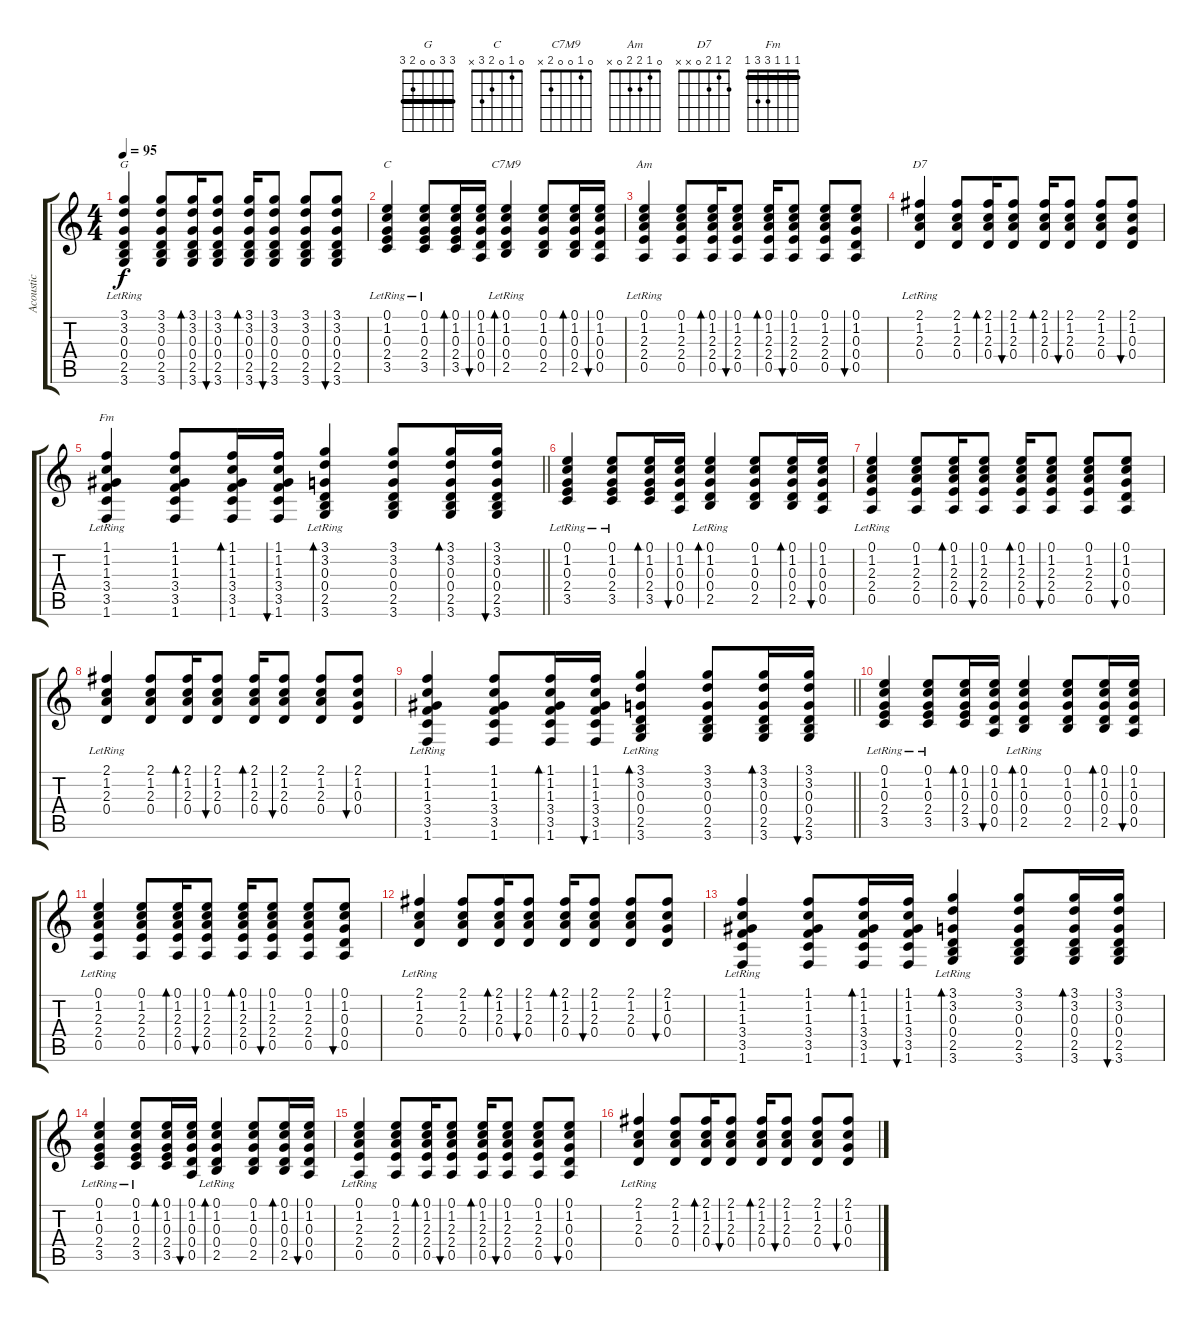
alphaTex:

\track ("Acoustic" "Acoustic") {instrument acousticguitarsteel}
\staff {score tabs}
\tuning (E4 B3 G3 D3 A2 E2) {hide}
\chord ("G" 3 3 0 0 2 3) {barre 3}
\chord ("C" 0 1 0 2 3 x)
\chord ("C7M9" 0 1 0 0 2 x)
\chord ("Am" 0 1 2 2 0 x)
\chord ("D7" 2 1 2 0 x x)
\chord ("Fm" 1 1 1 3 3 1) {barre 1}
\ts (4 4)
\tempo 95
\clef g2
\ks c
(3.1{lr} 3.2 0.3{lr} 0.4{lr} 2.5 3.6).4{ch "G" dy f} (3.1 3.2 0.3 0.4 2.5 3.6).8 (3.1 3.2 0.3 0.4 2.5 3.6).16{bd 30} (3.1 3.2 0.3 0.4 2.5 3.6).8{bu 30} (3.1 3.2 0.3 0.4 2.5 3.6).16{bd 60} (3.1 3.2 0.3 0.4 2.5 3.6).8{bu 60} (3.1 3.2 0.3 0.4 2.5 3.6).8 (3.1 3.2 0.3 0.4 2.5 3.6).8{bu 60} |
(0.1{lr} 1.2 0.3{lr} 2.4 3.5).4{ch "C"} (0.1{lr} 1.2 0.3 2.4 3.5).8 (0.1 1.2 0.3 2.4 3.5).16{bd 30} (0.1 1.2 0.3 0.4 0.5).16{bu 30} (0.1 1.2 0.3{lr} 0.4 2.5).4{bd 30 ch "C7M9"} (0.1 1.2 0.3 0.4 2.5).8 (0.1 1.2 0.3 0.4 2.5).16{bd 30} (0.1 1.2 0.3 0.4 0.5).16{bu 30} |
(0.1 1.2 2.3 2.4 0.5{lr}).4{ch "Am"} (0.1 1.2 2.3 2.4 0.5).8 (0.1 1.2 2.3 2.4 0.5).16{bd 30} (0.1 1.2 2.3 2.4 0.5).8{bu 30} (0.1 1.2 2.3 2.4 0.5).16{bd 60} (0.1 1.2 2.3 2.4 0.5).8{bu 60} (0.1 1.2 2.3 2.4 0.5).8 (0.1 1.2 0.3 0.4 0.5).8{bu 60} |
(2.1{lr} 1.2 2.3 0.4).4{ch "D7"} (2.1 1.2 2.3 0.4).8 (2.1 1.2 2.3 0.4).16{bd 30} (2.1 1.2 2.3 0.4).8{bu 30} (2.1 1.2 2.3 0.4).16{bd 60} (2.1 1.2 2.3 0.4).8{bu 60} (2.1 1.2 2.3 0.4).8 (2.1 1.2 0.3 0.4).8{bu 60} |
\barLineRight lightlight
(1.1 1.2 1.3 3.4{lr} 3.5 1.6).4{ch "Fm"} (1.1 1.2 1.3 3.4 3.5 1.6).8 (1.1 1.2 1.3 3.4 3.5 1.6).16{bd 30} (1.1 1.2 1.3 3.4 3.5 1.6).16{bu 30} (3.1 3.2 0.3 0.4 2.5{lr} 3.6).4{bd 30} (3.1 3.2 0.3 0.4 2.5 3.6).8 (3.1 3.2 0.3 0.4 2.5 3.6).16{bd 30} (3.1 3.2 0.3 0.4 2.5 3.6).16{bu 30} |
(0.1{lr} 1.2 0.3{lr} 2.4 3.5).4 (0.1{lr} 1.2 0.3 2.4 3.5).8 (0.1 1.2 0.3 2.4 3.5).16{bd 30} (0.1 1.2 0.3 0.4 0.5).16{bu 30} (0.1 1.2 0.3{lr} 0.4 2.5).4{bd 30} (0.1 1.2 0.3 0.4 2.5).8 (0.1 1.2 0.3 0.4 2.5).16{bd 30} (0.1 1.2 0.3 0.4 0.5).16{bu 30} |
(0.1 1.2 2.3 2.4 0.5{lr}).4 (0.1 1.2 2.3 2.4 0.5).8 (0.1 1.2 2.3 2.4 0.5).16{bd 30} (0.1 1.2 2.3 2.4 0.5).8{bu 30} (0.1 1.2 2.3 2.4 0.5).16{bd 60} (0.1 1.2 2.3 2.4 0.5).8{bu 60} (0.1 1.2 2.3 2.4 0.5).8 (0.1 1.2 0.3 0.4 0.5).8{bu 60} |
(2.1{lr} 1.2 2.3{lr} 0.4{lr}).4 (2.1 1.2 2.3 0.4).8 (2.1 1.2 2.3 0.4).16{bd 30} (2.1 1.2 2.3 0.4).8{bu 30} (2.1 1.2 2.3 0.4).16{bd 60} (2.1 1.2 2.3 0.4).8{bu 60} (2.1 1.2 2.3 0.4).8 (2.1 1.2 0.3 0.4).8{bu 60} |
\barLineRight lightlight
(1.1 1.2 1.3 3.4 3.5{lr} 1.6).4 (1.1 1.2 1.3 3.4 3.5 1.6).8 (1.1 1.2 1.3 3.4 3.5 1.6).16{bd 30} (1.1 1.2 1.3 3.4 3.5 1.6).16{bu 30} (3.1 3.2 0.3 0.4{lr} 2.5 3.6).4{bd 30} (3.1 3.2 0.3 0.4 2.5 3.6).8 (3.1 3.2 0.3 0.4 2.5 3.6).16{bd 30} (3.1 3.2 0.3 0.4 2.5 3.6).16{bu 30} |
(0.1{lr} 1.2 0.3{lr} 2.4 3.5).4 (0.1{lr} 1.2 0.3 2.4 3.5).8 (0.1 1.2 0.3 2.4 3.5).16{bd 30} (0.1 1.2 0.3 0.4 0.5).16{bu 30} (0.1 1.2 0.3{lr} 0.4 2.5).4{bd 30} (0.1 1.2 0.3 0.4 2.5).8 (0.1 1.2 0.3 0.4 2.5).16{bd 30} (0.1 1.2 0.3 0.4 0.5).16{bu 30} |
(0.1 1.2 2.3 2.4 0.5{lr}).4 (0.1 1.2 2.3 2.4 0.5).8 (0.1 1.2 2.3 2.4 0.5).16{bd 30} (0.1 1.2 2.3 2.4 0.5).8{bu 30} (0.1 1.2 2.3 2.4 0.5).16{bd 60} (0.1 1.2 2.3 2.4 0.5).8{bu 60} (0.1 1.2 2.3 2.4 0.5).8 (0.1 1.2 0.3 0.4 0.5).8{bu 60} |
(2.1 1.2 2.3 0.4{lr}).4 (2.1 1.2 2.3 0.4).8 (2.1 1.2 2.3 0.4).16{bd 30} (2.1 1.2 2.3 0.4).8{bu 30} (2.1 1.2 2.3 0.4).16{bd 60} (2.1 1.2 2.3 0.4).8{bu 60} (2.1 1.2 2.3 0.4).8 (2.1 1.2 0.3 0.4).8{bu 60} |
(1.1 1.2 1.3 3.4{lr} 3.5 1.6).4 (1.1 1.2 1.3 3.4 3.5 1.6).8 (1.1 1.2 1.3 3.4 3.5 1.6).16{bd 30} (1.1 1.2 1.3 3.4 3.5 1.6).16{bu 30} (3.1 3.2 0.3 0.4 2.5{lr} 3.6).4{bd 30} (3.1 3.2 0.3 0.4 2.5 3.6).8 (3.1 3.2 0.3 0.4 2.5 3.6).16{bd 30} (3.1 3.2 0.3 0.4 2.5 3.6).16{bu 30} |
(0.1{lr} 1.2 0.3{lr} 2.4 3.5).4 (0.1{lr} 1.2 0.3 2.4 3.5).8 (0.1 1.2 0.3 2.4 3.5).16{bd 30} (0.1 1.2 0.3 0.4 0.5).16{bu 30} (0.1 1.2 0.3{lr} 0.4 2.5).4{bd 30} (0.1 1.2 0.3 0.4 2.5).8 (0.1 1.2 0.3 0.4 2.5).16{bd 30} (0.1 1.2 0.3 0.4 0.5).16{bu 30} |
(0.1 1.2 2.3 2.4 0.5{lr}).4 (0.1 1.2 2.3 2.4 0.5).8 (0.1 1.2 2.3 2.4 0.5).16{bd 30} (0.1 1.2 2.3 2.4 0.5).8{bu 30} (0.1 1.2 2.3 2.4 0.5).16{bd 60} (0.1 1.2 2.3 2.4 0.5).8{bu 60} (0.1 1.2 2.3 2.4 0.5).8 (0.1 1.2 0.3 0.4 0.5).8{bu 60} |
(2.1{lr} 1.2 2.3 0.4).4 (2.1 1.2 2.3 0.4).8 (2.1 1.2 2.3 0.4).16{bd 30} (2.1 1.2 2.3 0.4).8{bu 30} (2.1 1.2 2.3 0.4).16{bd 60} (2.1 1.2 2.3 0.4).8{bu 60} (2.1 1.2 2.3 0.4).8 (2.1 1.2 0.3 0.4).8{bu 60}
